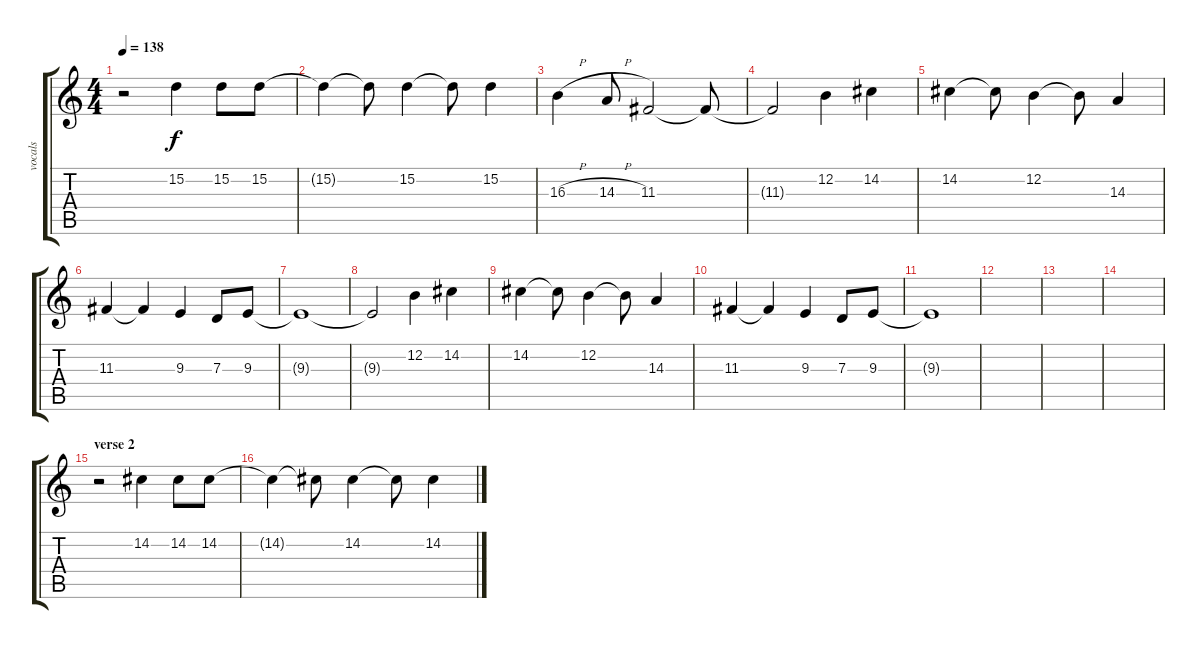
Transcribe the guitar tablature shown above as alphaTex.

\track ("vocals" "vocals") {instrument piccolo}
\staff {score tabs}
\tuning (E4 B3 G3 D3 A2 E2) {hide}
\ts (4 4)
\tempo 138
\clef g2
\ks c
r.2{dy f} 15.2.4 15.2.8 15.2.8 |
15.2{t}.4 15.2{t}.8 15.2.4 15.2{t}.8 15.2.4 |
16.3{h}.4 14.3{h}.8 11.3.2 11.3{t}.8 |
11.3{t}.2 12.2.4 14.2.4 |
14.2.4 14.2{t}.8 12.2.4 12.2{t}.8 14.3.4 |
11.3.4 11.3{t}.4 9.3.4 7.3.8 9.3.8 |
9.3{t}.1 |
9.3{t}.2 12.2.4 14.2.4 |
14.2.4 14.2{t}.8 12.2.4 12.2{t}.8 14.3.4 |
11.3.4 11.3{t}.4 9.3.4 7.3.8 9.3.8 |
9.3{t}.1 |
|
|
|
\section ("" "verse 2")
r.2 14.2.4 14.2.8 14.2.8 |
14.2{t}.4 14.2{t}.8 14.2.4 14.2{t}.8 14.2.4
